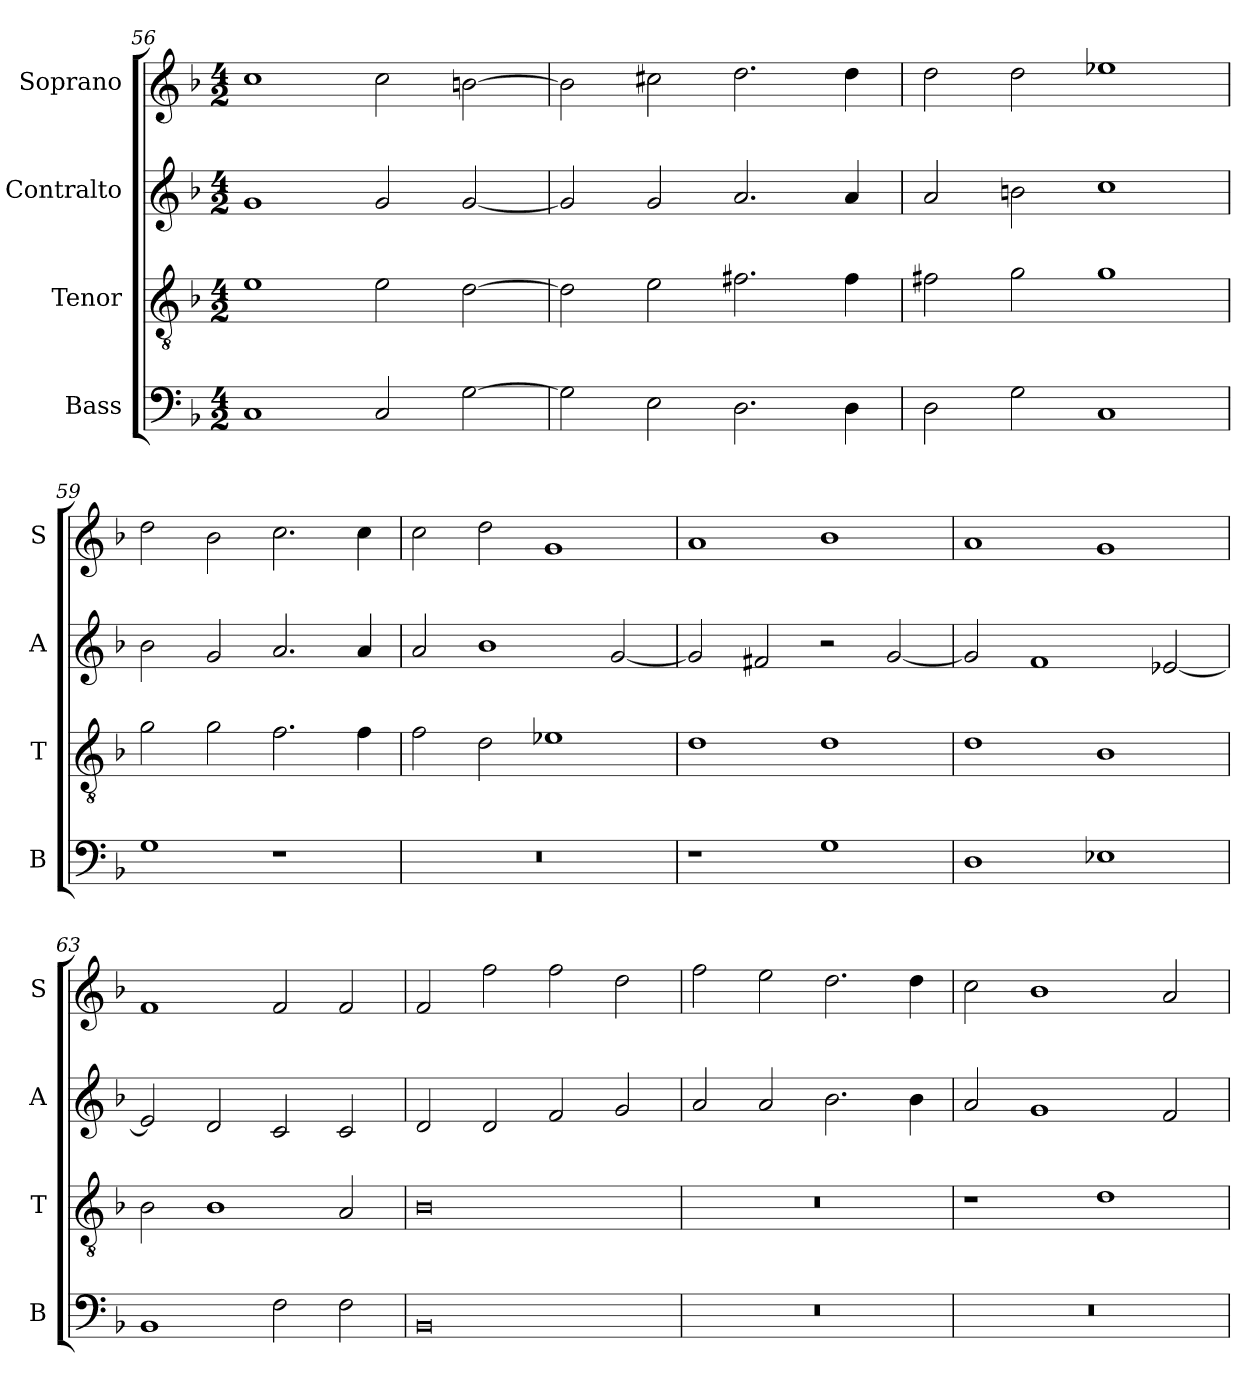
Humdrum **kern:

**kern	**kern	**kern	**kern
*part4	*part3	*part2	*part1
*staff4	*staff3	*staff2	*staff1
*I"Bass	*I"Tenor	*I"Contralto	*I"Soprano
*I'B	*I'T	*I'A	*I'S
*clefF4	*clefGv2	*clefG2	*clefG2
*k[b-]	*k[b-]	*k[b-]	*k[b-]
*G:dor	*G:dor	*G:dor	*G:dor
*M4/2	*M4/2	*M4/2	*M4/2
=56	=56	=56	=56
1C	1e	1g	1cc
2C	2e	2g	2cc
[2G	[2d	[2g	[2bn
=57	=57	=57	=57
2G]	2d]	2g]	2b]
2E	2e	2g	2cc#X
2.D	2.f#X	2.a	2.dd
4D	4f#	4a	4dd
=58	=58	=58	=58
2D	2f#X	2a	2dd
2G	2g	2bn	2dd
1C	1g	1cc	1ee-X
=59	=59	=59	=59
1G	2g	2b-	2dd
.	2g	2g	2b-
1r	2.f	2.a	2.cc
.	4f	4a	4cc
=60	=60	=60	=60
0r	2f	2a	2cc
.	2d	1b-	2dd
.	1e-X	.	1g
.	.	[2g	.
=61	=61	=61	=61
1r	1d	2g]	1a
.	.	2f#X	.
1G	1d	2r	1b-
.	.	[2g	.
=62	=62	=62	=62
1D	1d	2g]	1a
.	.	1f	.
1E-X	1B-	.	1g
.	.	[2e-X	.
=63	=63	=63	=63
1BB-	2B-	2e-]	1f
.	1B-	2d	.
2F	.	2c	2f
2F	2A	2c	2f
=64	=64	=64	=64
0BB-	0B-	2d	2f
.	.	2d	2ff
.	.	2f	2ff
.	.	2g	2dd
=65	=65	=65	=65
0r	0r	2a	2ff
.	.	2a	2ee
.	.	2.b-	2.dd
.	.	4b-	4dd
=66	=66	=66	=66
0r	1r	2a	2cc
.	.	1g	1b-
.	1d	.	.
.	.	2f	2a
=	=	=	=
*-	*-	*-	*-
